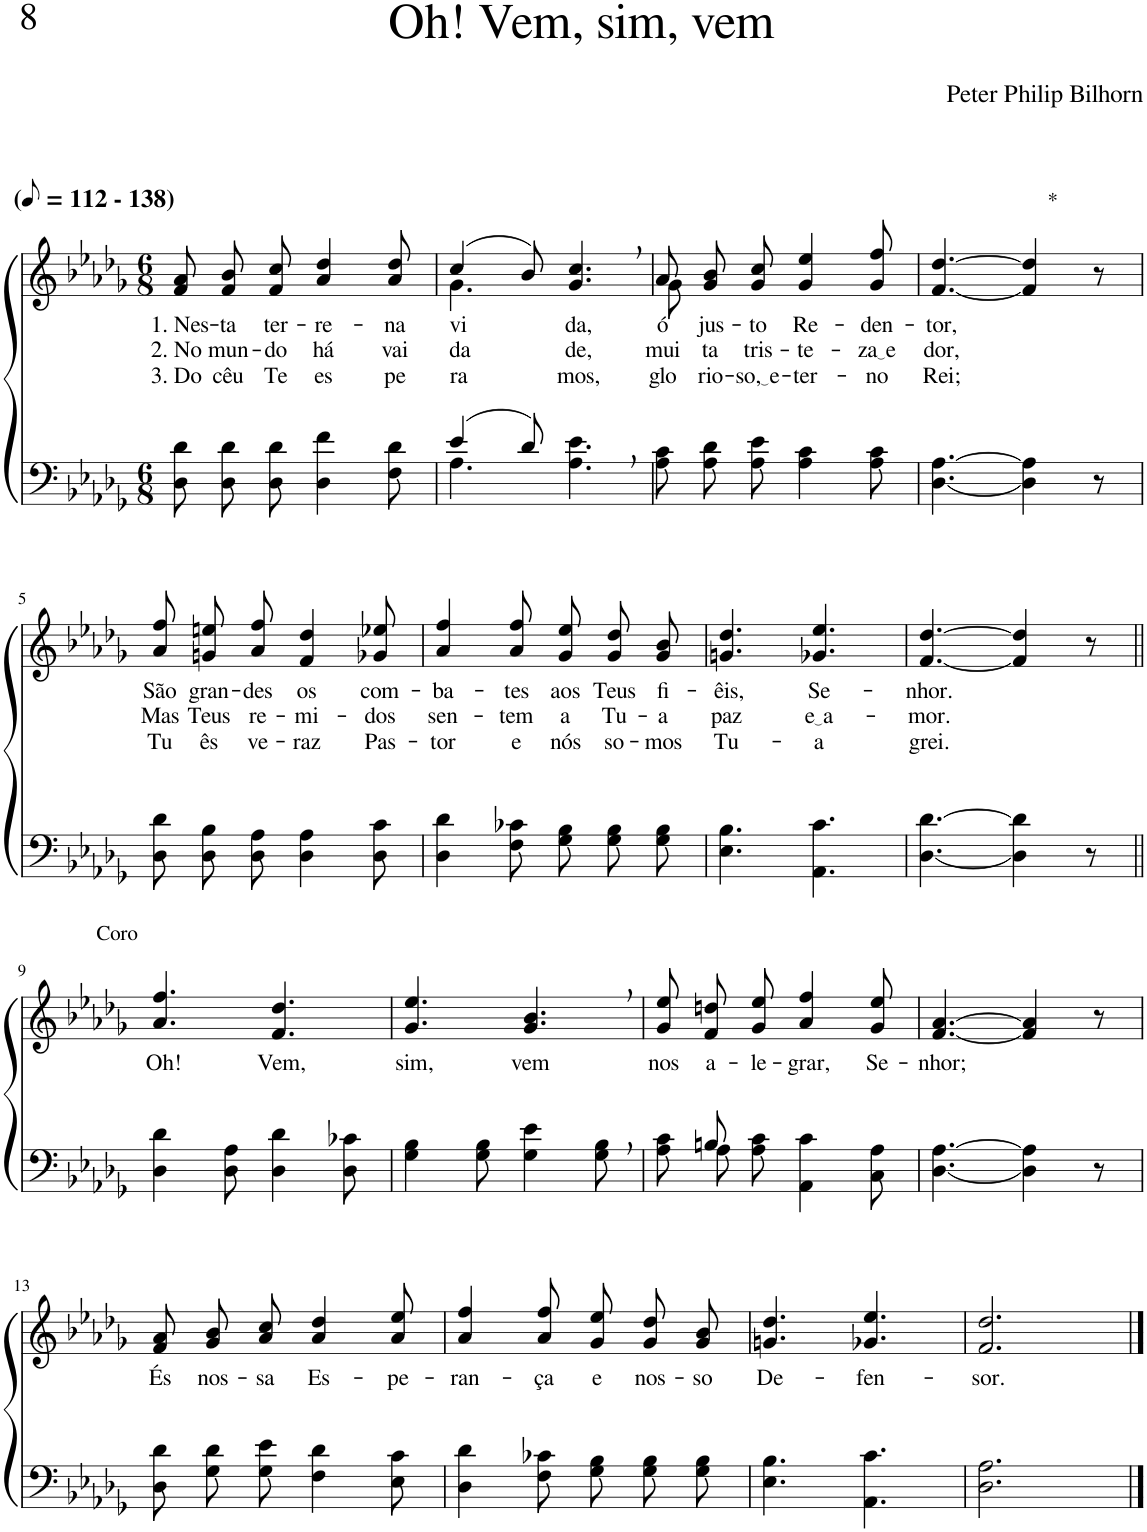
**kern	**kern	**text	**text	**text
*part2	*part1	*part1	*part1	*part1
*staff2	*staff1	*staff1	*staff1	*staff1
*I"Parte III e IV	*I"Parte I e II	*	*	*
*clefF4	*clefG2	*	*	*
*Trd2c3	*Trd2c3	*	*	*
*k[b-e-a-d-g-]	*k[b-e-a-d-g-]	*	*	*
*M6/8	*M6/8	*	*	*
*MM56	*MM56	*	*	*
=1	=1	=1	=1	=1
!	!LO:TX:a:B:t=(	!	!	!
!	!LO:TX:a:B:t=- 138)	!	!	!
!	!	!LO:LY:b	!LO:LY:b	!LO:LY:b
8D-\ 8d-\L	8f/ 8a-/L	1. Nes-	2. No	3. Do
!	!	!LO:LY:b	!LO:LY:b	!LO:LY:b
8D-\ 8d-\	8f/ 8b-/	-ta	mun-	cêu
!	!	!LO:LY:b	!LO:LY:b	!LO:LY:b
8D-\ 8d-\J	8f/ 8cc/J	ter-	-do	Te
!	!	!LO:LY:b	!LO:LY:b	!LO:LY:b
4D-\ 4f\	4a-/ 4dd-/	-re-	há	es
!	!	!LO:LY:b	!LO:LY:b	!LO:LY:b
8F\ 8d-\	8a-/ 8dd-/	-na	vai-	pe-
=2	=2	=2	=2	=2
*^	*^	*	*	*
!	!	!	!	!LO:LY:b	!LO:LY:b	!LO:LY:b
(4e-/	4.A-\	(4cc/	4.g-\	vi-	-da-	-ra-
8d-/)	.	8b-/)	.	.	.	.
!	!	!	!	!LO:LY:b	!LO:LY:b	!LO:LY:b
8ryy	4.A-\ 4.e-\	4.g-/, 4.cc/,	4.ryy	-da,	-de,	-mos,
4ryy	.	.	.	.	.	.
*v	*v	*	*	*	*	*
=3	=3	=3	=3	=3	=3
!	!	!	!LO:LY:b	!LO:LY:b	!LO:LY:b
8A-\ 8c\L	8a-\L	8g-\	ó	mui-	glo
!	!	!	!LO:LY:b	!LO:LY:b	!LO:LY:b
8A-\ 8d-\	8g-\ 8b-\	2ryy	jus-	-ta	rio-
!	!	!	!LO:LY:b	!LO:LY:b	!LO:LY:b
8A-\ 8e-\J	8g-\ 8cc\J	.	-to	tris-	so, e
!	!	!	!LO:LY:b	!LO:LY:b	!LO:LY:b
4A-\ 4c\	4g-/ 4ee-/	.	Re-	-te-	-ter-
!	!	!	!LO:LY:b	!LO:LY:b	!LO:LY:b
8A-\ 8c\	8g-/ 8ff/	8ryy	-den-	za e	-no
=4	=4	=4	=4	=4	=4
!	!	!	!LO:LY:b	!LO:LY:b	!LO:LY:b
*	*v	*v	*	*	*
[4.D-\ [4.A-\	[4.f/ [4.dd-/	-tor,	dor,	Rei;
!	!LO:TX:a:t=*	!	!	!
4D-\] 4A-\]	4f/] 4dd-/]	.	.	.
8r	8r	.	.	.
!!LO:LB:g=z
=5	=5	=5	=5	=5
!	!	!LO:LY:b	!LO:LY:b	!LO:LY:b
8D-\ 8d-\L	8a-\ 8ff\L	São	Mas	Tu
!	!	!LO:LY:b	!LO:LY:b	!LO:LY:b
8D-\ 8B-\	8gn\ 8een\	gran-	Teus	ês
!	!	!LO:LY:b	!LO:LY:b	!LO:LY:b
8D-\ 8A-\J	8a-\ 8ff\J	-des	re-	ve-
!	!	!LO:LY:b	!LO:LY:b	!LO:LY:b
4D-\ 4A-\	4f/ 4dd-/	os	-mi-	-raz
!	!	!LO:LY:b	!LO:LY:b	!LO:LY:b
8D-\ 8c\	8g-X/ 8ee-X/	com-	-dos	Pas-
=6	=6	=6	=6	=6
!	!	!LO:LY:b	!LO:LY:b	!LO:LY:b
4D-\ 4d-\	4a-/ 4ff/	-ba-	sen-	-tor
!	!	!LO:LY:b	!LO:LY:b	!LO:LY:b
8F\ 8c-X\	8a-/ 8ff/	-tes	-tem	e
!	!	!LO:LY:b	!LO:LY:b	!LO:LY:b
8G-\ 8B-\L	8g-/ 8ee-/L	aos	a	nós
!	!	!LO:LY:b	!LO:LY:b	!LO:LY:b
8G-\ 8B-\	8g-/ 8dd-/	Teus	Tu-	so-
!	!	!LO:LY:b	!LO:LY:b	!LO:LY:b
8G-\ 8B-\J	8g-/ 8b-/J	fi-	-a	-mos
=7	=7	=7	=7	=7
!	!	!LO:LY:b	!LO:LY:b	!LO:LY:b
4.E-\ 4.B-\	4.gn/ 4.dd-/	-êis,	paz	Tu-
!	!	!LO:LY:b	!LO:LY:b	!LO:LY:b
4.AA-\ 4.c\	4.g-X/ 4.ee-/	Se-	e a	-a
=8	=8	=8	=8	=8
!	!	!LO:LY:b	!LO:LY:b	!LO:LY:b
[4.D-\ [4.d-\	[4.f/ [4.dd-/	-nhor.	-mor.	grei.
4D-\] 4d-\]	4f/] 4dd-/]	.	.	.
8r	8r	.	.	.
!!LO:LB:g=z
=9||	=9||	=9||	=9||	=9||
!	!LO:TX:a:t=Coro	!	!	!
!	!	!LO:LY:b	!	!
4D-\ 4d-\	4.a-/ 4.ff/	Oh!	.	.
8D-\ 8A-\	.	.	.	.
!	!	!LO:LY:b	!	!
4D-\ 4d-\	4.f/ 4.dd-/	Vem,	.	.
8D-\ 8c-X\	.	.	.	.
=10	=10	=10	=10	=10
!	!	!LO:LY:b	!	!
4G-\ 4B-\	4.g-/ 4.ee-/	sim,	.	.
8G-\ 8B-\	.	.	.	.
!	!	!LO:LY:b	!	!
4G-\ 4e-\	4.g-/, 4.b-/,	vem	.	.
8G-\, 8B-\,	.	.	.	.
=11	=11	=11	=11	=11
*^	*	*	*	*
!	!	!	!LO:LY:b	!	!
8ryy	8A-\ 8c\L	8g-\ 8ee-\L	nos	.	.
!	!	!	!LO:LY:b	!	!
8Bn/	8A-\	8f\ 8ddn\	a-	.	.
!	!	!	!LO:LY:b	!	!
2ryy	8A-\ 8c\J	8g-\ 8ee-\J	-le-	.	.
!	!	!	!LO:LY:b	!	!
.	4AA-\ 4c\	4a-/ 4ff/	-grar,	.	.
!	!	!	!LO:LY:b	!	!
.	8C\ 8A-\	8g-/ 8ee-/	Se-	.	.
=12	=12	=12	=12	=12	=12
!	!	!	!LO:LY:b	!	!
*v	*v	*	*	*	*
[4.D-\ [4.A-\	[4.f/ [4.a-/	-nhor;	.	.
4D-\] 4A-\]	4f/] 4a-/]	.	.	.
8r	8r	.	.	.
!!LO:LB:g=z
=13	=13	=13	=13	=13
!	!	!LO:LY:b	!	!
8D-\ 8d-\L	8f/ 8a-/L	És	.	.
!	!	!LO:LY:b	!	!
8G-\ 8d-\	8g-/ 8b-/	nos-	.	.
!	!	!LO:LY:b	!	!
8G-\ 8e-\J	8a-/ 8cc/J	-sa	.	.
!	!	!LO:LY:b	!	!
4F\ 4d-\	4a-/ 4dd-/	Es-	.	.
!	!	!LO:LY:b	!	!
8E-\ 8c\	8a-/ 8ee-/	-pe-	.	.
=14	=14	=14	=14	=14
!	!	!LO:LY:b	!	!
4D-\ 4d-\	4a-/ 4ff/	-ran-	.	.
!	!	!LO:LY:b	!	!
8F\ 8c-X\	8a-/ 8ff/	-ça	.	.
!	!	!LO:LY:b	!	!
8G-\ 8B-\L	8g-/ 8ee-/L	e	.	.
!	!	!LO:LY:b	!	!
8G-\ 8B-\	8g-/ 8dd-/	nos-	.	.
!	!	!LO:LY:b	!	!
8G-\ 8B-\J	8g-/ 8b-/J	-so	.	.
=15	=15	=15	=15	=15
!	!	!LO:LY:b	!	!
4.E-\ 4.B-\	4.gn/ 4.dd-/	De-	.	.
!	!	!LO:LY:b	!	!
4.AA-\ 4.c\	4.g-X/ 4.ee-/	-fen-	.	.
=16	=16	=16	=16	=16
!	!	!LO:LY:b	!	!
2.D-\ 2.A-\	2.f/ 2.dd-/	-sor.	.	.
==	==	==	==	==
*-	*-	*-	*-	*-
